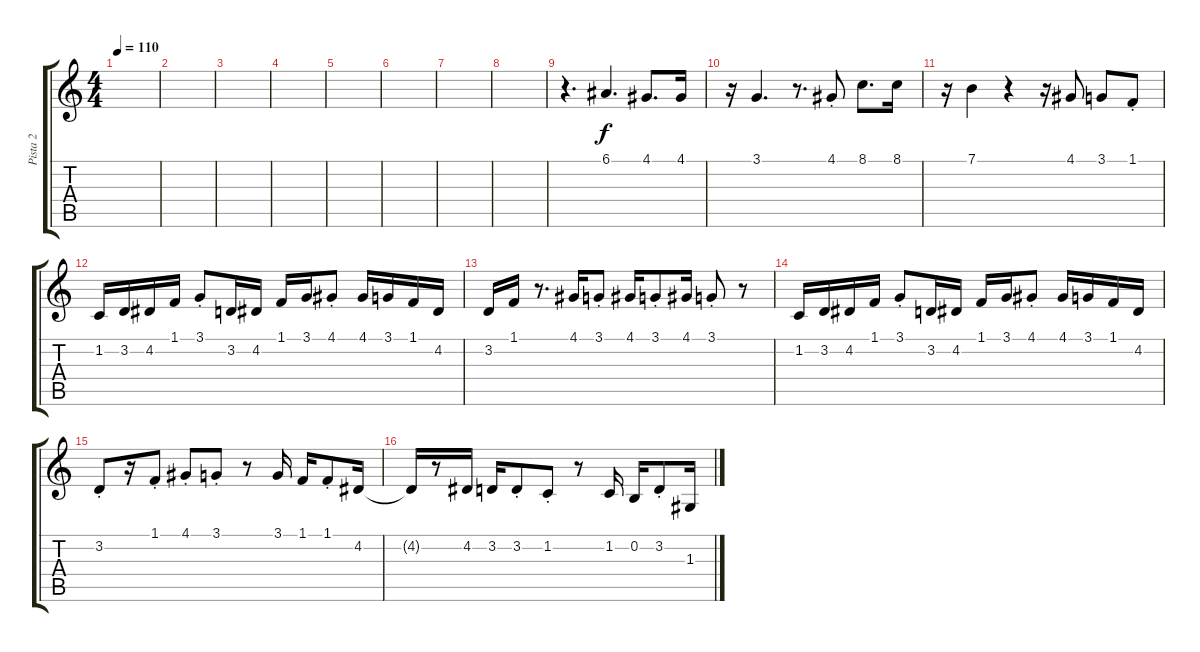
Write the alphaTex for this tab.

\track ("Pista 2" "Pista 2") {instrument trumpet}
\staff {score tabs}
\tuning (E4 B3 G3 D3 A2 E2) {hide}
\ts (4 4)
\tempo 110
\clef g2
\ks c
|
|
|
|
|
|
|
|
r.4{d} 6.1.4{d} 4.1.8{d} 4.1.16 |
r.16 3.1.4{d} r.8{d} 4.1{st}.8 8.1.8{d} 8.1.16 |
r.16 7.1.4 r.4 r.16 4.1.8 3.1.8 1.1{st}.8 |
1.2.16 3.2.16 4.2.16 1.1.16 3.1{st}.8 3.2.16 4.2.16 1.1.16 3.1.16 4.1{st}.8 4.1.16 3.1.16 1.1.16 4.2.16 |
3.2.16 1.1.16 r.8{d} 4.1.16 3.1{st}.8 4.1.16 3.1{st}.8 4.1.16 3.1{st}.8 r.8 |
1.2.16 3.2.16 4.2.16 1.1.16 3.1{st}.8 3.2.16 4.2.16 1.1.16 3.1.16 4.1{st}.8 4.1.16 3.1.16 1.1.16 4.2.16 |
3.2{st}.8 r.16 1.1{st}.8 4.1{st}.8 3.1{st}.8 r.8 3.1.16 1.1.16 1.1{st}.8 4.2.16 |
4.2{t}.16 r.8 4.2.16 3.2.16 3.2{st}.8 1.2{st}.8 r.8 1.2.16 0.2.16 3.2{st}.8 1.3.16
